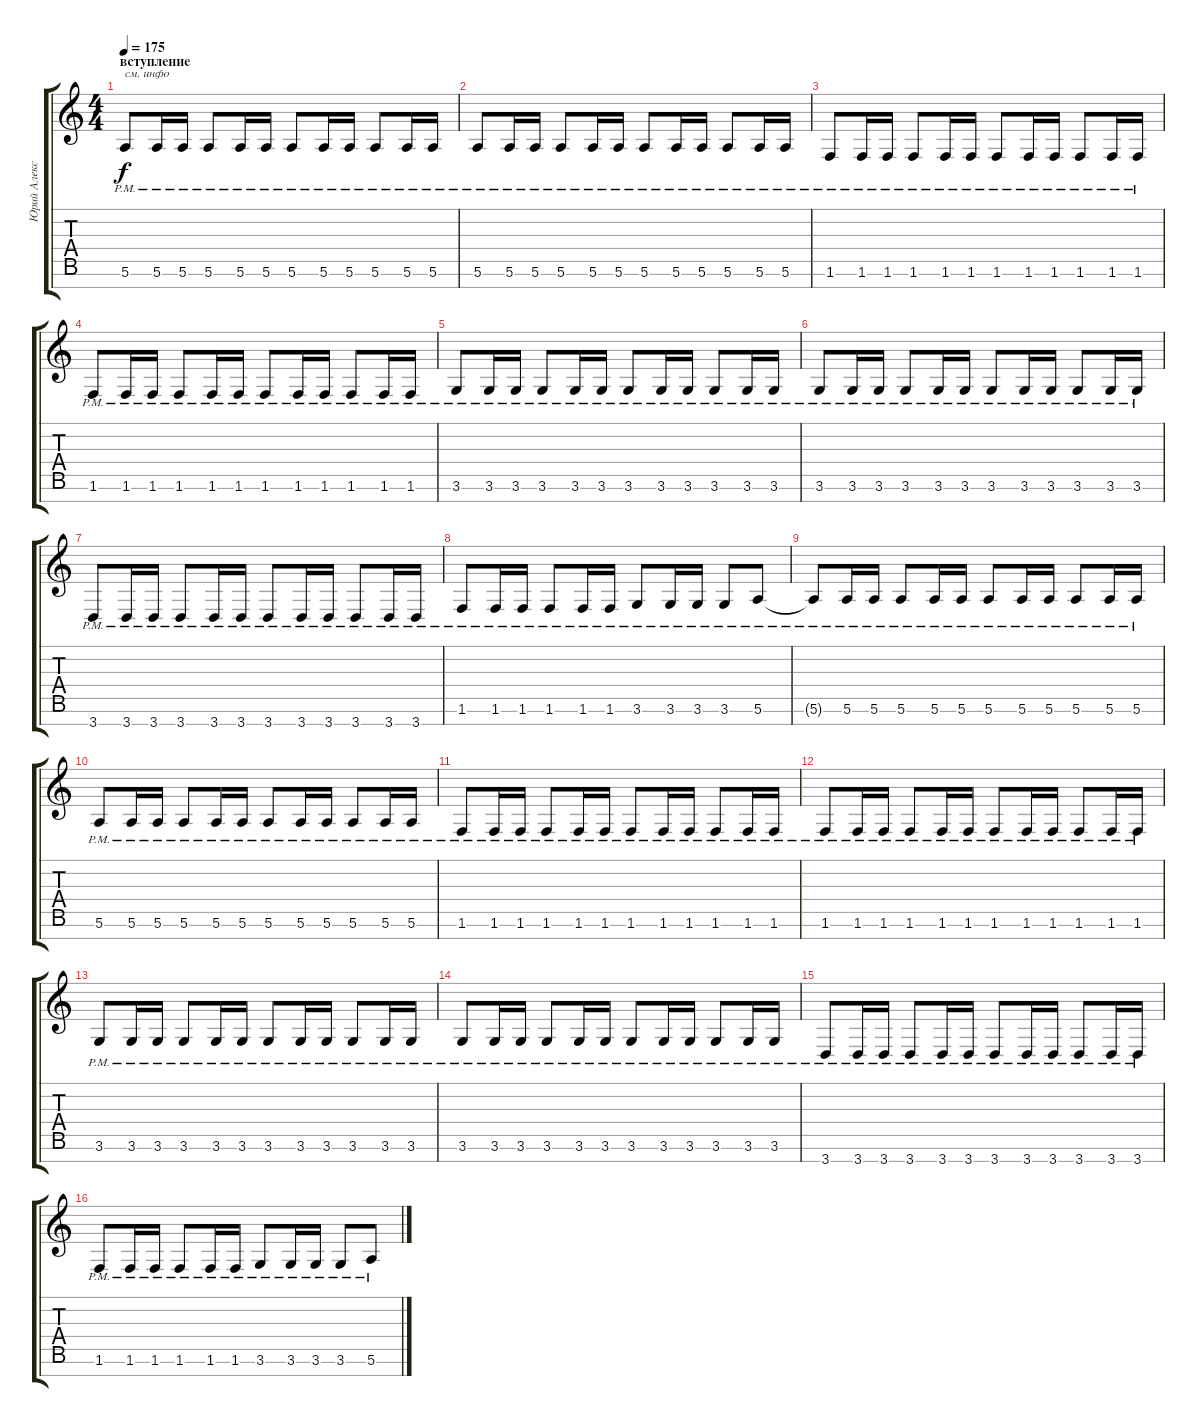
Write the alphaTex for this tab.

\track ("Юрий Алексеев" "Юрий Алекс") {instrument distortionguitar}
\staff {score tabs}
\tuning (E4 B3 G3 D3 A2 E2 B1) {hide}
\ts (4 4)
\section ("" "вступление")
\tempo 175
\clef g2
\ks c
5.6{pm}.8{txt "см. инфо" dy f instrument distortionguitar} 5.6{pm}.16 5.6{pm}.16 5.6{pm}.8 5.6{pm}.16 5.6{pm}.16 5.6{pm}.8 5.6{pm}.16 5.6{pm}.16 5.6{pm}.8 5.6{pm}.16 5.6{pm}.16 |
5.6{pm}.8 5.6{pm}.16 5.6{pm}.16 5.6{pm}.8 5.6{pm}.16 5.6{pm}.16 5.6{pm}.8 5.6{pm}.16 5.6{pm}.16 5.6{pm}.8 5.6{pm}.16 5.6{pm}.16 |
1.6{pm}.8 1.6{pm}.16 1.6{pm}.16 1.6{pm}.8 1.6{pm}.16 1.6{pm}.16 1.6{pm}.8 1.6{pm}.16 1.6{pm}.16 1.6{pm}.8 1.6{pm}.16 1.6{pm}.16 |
1.6{pm}.8 1.6{pm}.16 1.6{pm}.16 1.6{pm}.8 1.6{pm}.16 1.6{pm}.16 1.6{pm}.8 1.6{pm}.16 1.6{pm}.16 1.6{pm}.8 1.6{pm}.16 1.6{pm}.16 |
3.6{pm}.8 3.6{pm}.16 3.6{pm}.16 3.6{pm}.8 3.6{pm}.16 3.6{pm}.16 3.6{pm}.8 3.6{pm}.16 3.6{pm}.16 3.6{pm}.8 3.6{pm}.16 3.6{pm}.16 |
3.6{pm}.8 3.6{pm}.16 3.6{pm}.16 3.6{pm}.8 3.6{pm}.16 3.6{pm}.16 3.6{pm}.8 3.6{pm}.16 3.6{pm}.16 3.6{pm}.8 3.6{pm}.16 3.6{pm}.16 |
3.7{pm}.8 3.7{pm}.16 3.7{pm}.16 3.7{pm}.8 3.7{pm}.16 3.7{pm}.16 3.7{pm}.8 3.7{pm}.16 3.7{pm}.16 3.7{pm}.8 3.7{pm}.16 3.7{pm}.16 |
1.6{pm}.8 1.6{pm}.16 1.6{pm}.16 1.6{pm}.8 1.6{pm}.16 1.6{pm}.16 3.6{pm}.8 3.6{pm}.16 3.6{pm}.16 3.6{pm}.8 5.6{pm}.8 |
5.6{pm t}.8 5.6{pm}.16 5.6{pm}.16 5.6{pm}.8 5.6{pm}.16 5.6{pm}.16 5.6{pm}.8 5.6{pm}.16 5.6{pm}.16 5.6{pm}.8 5.6{pm}.16 5.6{pm}.16 |
5.6{pm}.8 5.6{pm}.16 5.6{pm}.16 5.6{pm}.8 5.6{pm}.16 5.6{pm}.16 5.6{pm}.8 5.6{pm}.16 5.6{pm}.16 5.6{pm}.8 5.6{pm}.16 5.6{pm}.16 |
1.6{pm}.8 1.6{pm}.16 1.6{pm}.16 1.6{pm}.8 1.6{pm}.16 1.6{pm}.16 1.6{pm}.8 1.6{pm}.16 1.6{pm}.16 1.6{pm}.8 1.6{pm}.16 1.6{pm}.16 |
1.6{pm}.8 1.6{pm}.16 1.6{pm}.16 1.6{pm}.8 1.6{pm}.16 1.6{pm}.16 1.6{pm}.8 1.6{pm}.16 1.6{pm}.16 1.6{pm}.8 1.6{pm}.16 1.6{pm}.16 |
3.6{pm}.8 3.6{pm}.16 3.6{pm}.16 3.6{pm}.8 3.6{pm}.16 3.6{pm}.16 3.6{pm}.8 3.6{pm}.16 3.6{pm}.16 3.6{pm}.8 3.6{pm}.16 3.6{pm}.16 |
3.6{pm}.8 3.6{pm}.16 3.6{pm}.16 3.6{pm}.8 3.6{pm}.16 3.6{pm}.16 3.6{pm}.8 3.6{pm}.16 3.6{pm}.16 3.6{pm}.8 3.6{pm}.16 3.6{pm}.16 |
3.7{pm}.8 3.7{pm}.16 3.7{pm}.16 3.7{pm}.8 3.7{pm}.16 3.7{pm}.16 3.7{pm}.8 3.7{pm}.16 3.7{pm}.16 3.7{pm}.8 3.7{pm}.16 3.7{pm}.16 |
1.6{pm}.8 1.6{pm}.16 1.6{pm}.16 1.6{pm}.8 1.6{pm}.16 1.6{pm}.16 3.6{pm}.8 3.6{pm}.16 3.6{pm}.16 3.6{pm}.8 5.6{pm}.8
